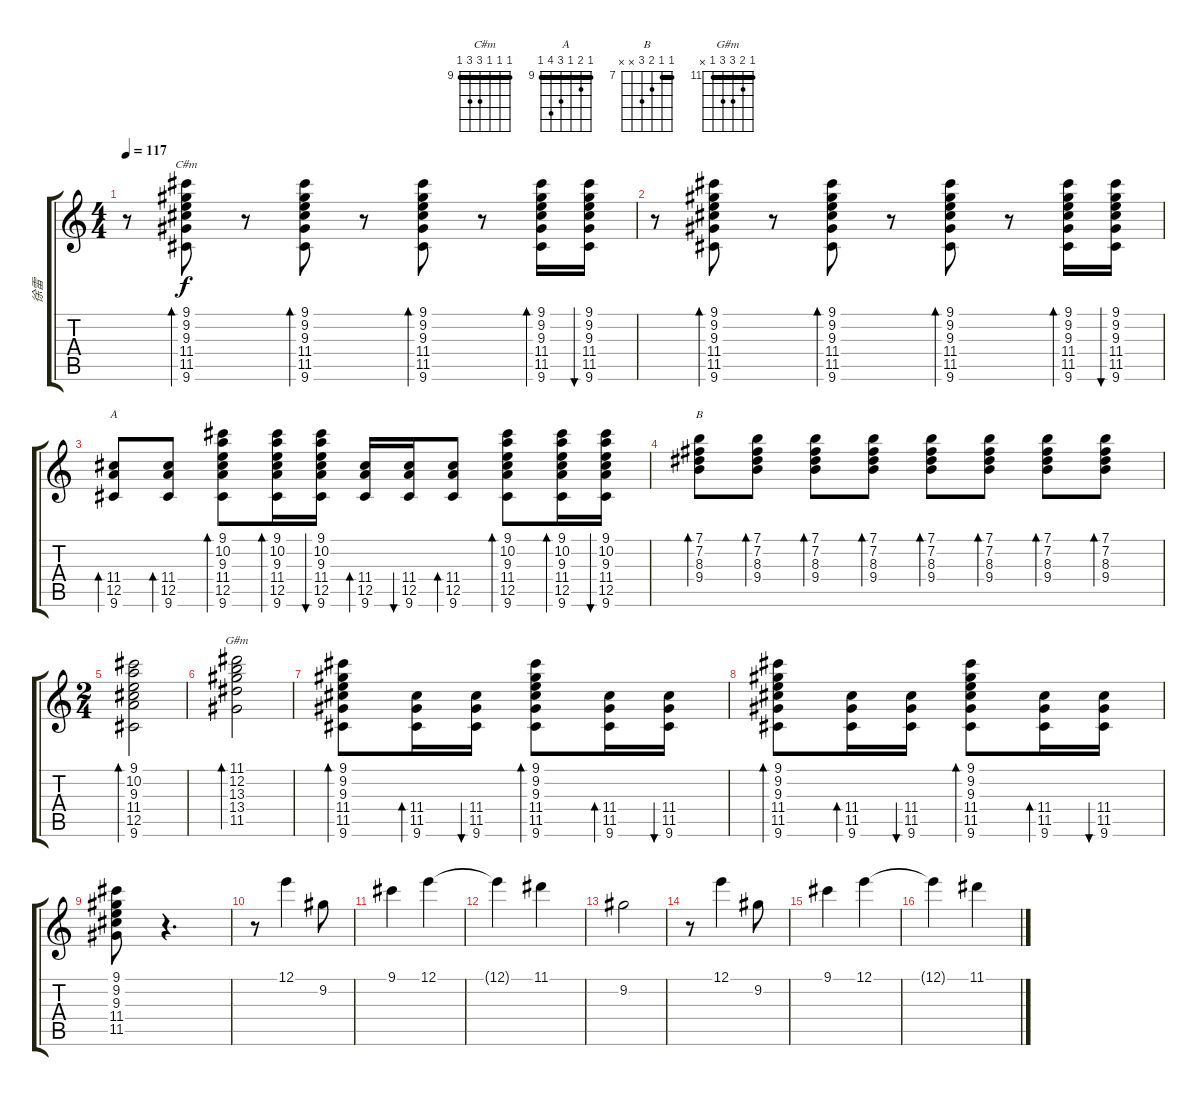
\track ("徐雷" "徐雷") {instrument distortionguitar}
\staff {score tabs}
\tuning (E4 B3 G3 D3 A2 E2) {hide}
\chord ("C#m" 9 9 9 11 11 9) {firstfret 9 barre 9}
\chord ("A" 9 10 9 11 12 9) {firstfret 9 barre 9}
\chord ("B" 7 7 8 9 x x) {firstfret 7 barre 7}
\chord ("G#m" 11 12 13 13 11 x) {firstfret 11 barre 11}
\ts (4 4)
\tempo 117
\clef g2
\ks c
r.8{dy f} (9.1 9.2 9.3 11.4 11.5 9.6).8{bd 60 ch "C#m"} r.8 (9.1 9.2 9.3 11.4 11.5 9.6).8{bd 60} r.8 (9.1 9.2 9.3 11.4 11.5 9.6).8{bd 60} r.8 (9.1 9.2 9.3 11.4 11.5 9.6).16{bd 60} (9.1 9.2 9.3 11.4 11.5 9.6).16{bu 60} |
r.8 (9.1 9.2 9.3 11.4 11.5 9.6).8{bd 60} r.8 (9.1 9.2 9.3 11.4 11.5 9.6).8{bd 60} r.8 (9.1 9.2 9.3 11.4 11.5 9.6).8{bd 60} r.8 (9.1 9.2 9.3 11.4 11.5 9.6).16{bd 60} (9.1 9.2 9.3 11.4 11.5 9.6).16{bu 60} |
(11.4 12.5 9.6).8{bd 60 ch "A"} (11.4 12.5 9.6).8{bd 60} (9.1 10.2 9.3 11.4 12.5 9.6).8{bd 60} (9.1 10.2 9.3 11.4 12.5 9.6).16{bd 60} (9.1 10.2 9.3 11.4 12.5 9.6).16{bu 60} (11.4 12.5 9.6).16{bd 60} (11.4 12.5 9.6).16{bu 60} (11.4 12.5 9.6).8{bd 60} (9.1 10.2 9.3 11.4 12.5 9.6).8{bd 60} (9.1 10.2 9.3 11.4 12.5 9.6).16{bd 60} (9.1 10.2 9.3 11.4 12.5 9.6).16{bu 60} |
(7.1 7.2 8.3 9.4).8{bd 60 ch "B" volume 7} (7.1 7.2 8.3 9.4).8{bd 60 volume 8} (7.1 7.2 8.3 9.4).8{bd 60 volume 9} (7.1 7.2 8.3 9.4).8{bd 60 volume 10} (7.1 7.2 8.3 9.4).8{bd 60 volume 11} (7.1 7.2 8.3 9.4).8{bd 60 volume 11} (7.1 7.2 8.3 9.4).8{bd 60 volume 12} (7.1 7.2 8.3 9.4).8{bd 60 volume 13} |
\ts (2 4)
(9.1 10.2 9.3 11.4 12.5 9.6).2{bd 60 volume 10} |
(11.1 12.2 13.3 13.4 11.5).2{bd 60 ch "G#m"} |
(9.1 9.2 9.3 11.4 11.5 9.6).8{bd 60} (11.4 11.5 9.6).16{bd 60} (11.4 11.5 9.6).16{bu 60} (9.1 9.2 9.3 11.4 11.5 9.6).8{bd 60} (11.4 11.5 9.6).16{bd 60} (11.4 11.5 9.6).16{bu 60} |
(9.1 9.2 9.3 11.4 11.5 9.6).8{bd 60} (11.4 11.5 9.6).16{bd 60} (11.4 11.5 9.6).16{bu 60} (9.1 9.2 9.3 11.4 11.5 9.6).8{bd 60} (11.4 11.5 9.6).16{bd 60} (11.4 11.5 9.6).16{bu 60} |
(9.1 9.2 9.3 11.4 11.5).8 r.4{d} |
r.8 12.1.4 9.2.8 |
9.1.4 12.1.4 |
12.1{t}.4 11.1.4 |
9.2.2 |
r.8 12.1.4 9.2.8 |
9.1.4 12.1.4 |
12.1{t}.4 11.1.4
